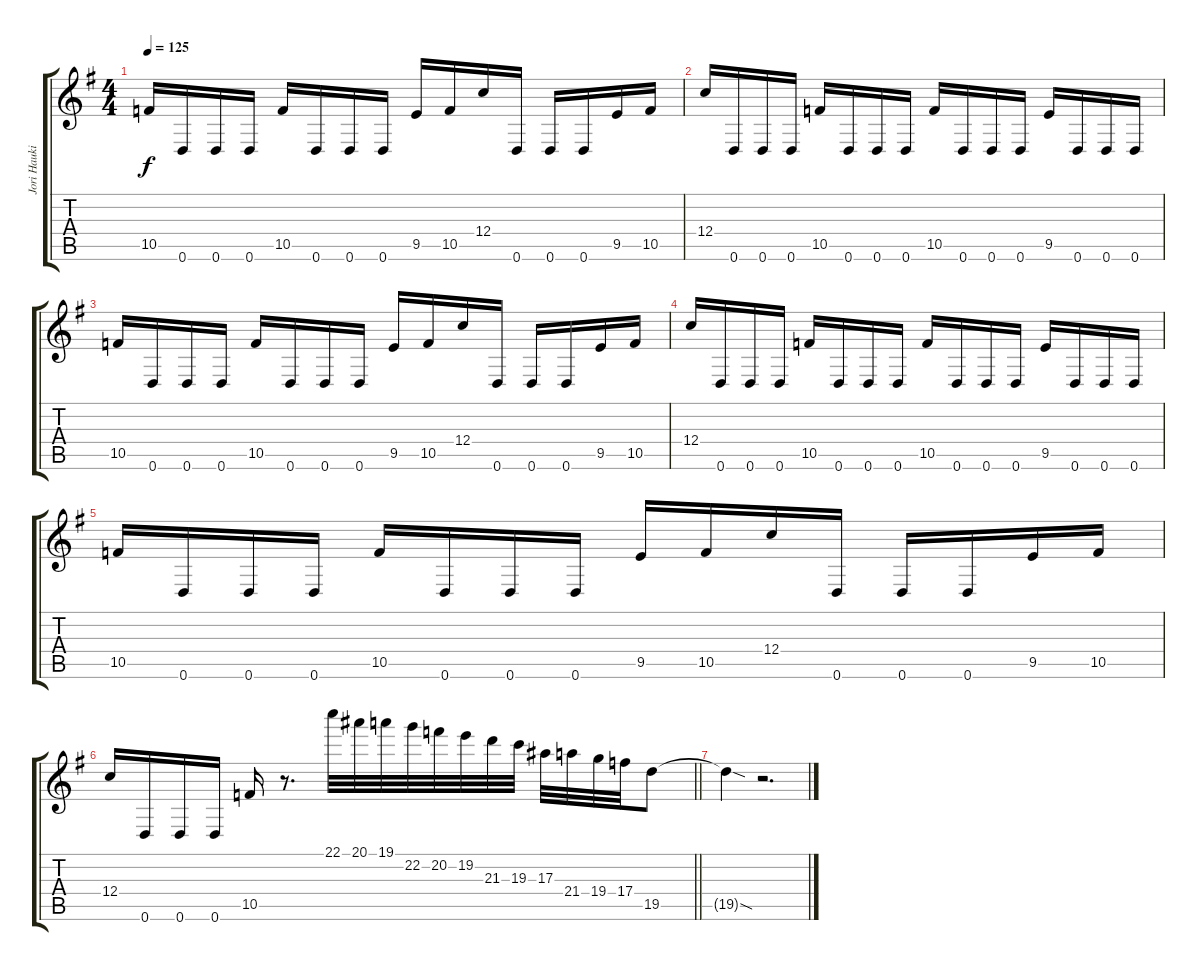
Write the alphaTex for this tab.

\track ("Jori Haukio (guitar)" "Jori Hauki") {instrument distortionguitar}
\staff {score tabs}
\tuning (D4 A3 F3 C3 G2 D2) {hide}
\ts (4 4)
\tempo 125
\clef g2
\ks g
10.5.16{dy f} 0.6.16 0.6.16 0.6.16 10.5.16 0.6.16 0.6.16 0.6.16 9.5.16 10.5.16 12.4.16 0.6.16 0.6.16 0.6.16 9.5.16 10.5.16 |
12.4.16 0.6.16 0.6.16 0.6.16 10.5.16 0.6.16 0.6.16 0.6.16 10.5.16 0.6.16 0.6.16 0.6.16 9.5.16 0.6.16 0.6.16 0.6.16 |
10.5.16 0.6.16 0.6.16 0.6.16 10.5.16 0.6.16 0.6.16 0.6.16 9.5.16 10.5.16 12.4.16 0.6.16 0.6.16 0.6.16 9.5.16 10.5.16 |
12.4.16 0.6.16 0.6.16 0.6.16 10.5.16 0.6.16 0.6.16 0.6.16 10.5.16 0.6.16 0.6.16 0.6.16 9.5.16 0.6.16 0.6.16 0.6.16 |
10.5.16 0.6.16 0.6.16 0.6.16 10.5.16 0.6.16 0.6.16 0.6.16 9.5.16 10.5.16 12.4.16 0.6.16 0.6.16 0.6.16 9.5.16 10.5.16 |
\barLineRight lightlight
12.4.16 0.6.16 0.6.16 0.6.16 10.5.16 r.8{d} 22.1.32 20.1.32 19.1.32 22.2.32 20.2.32 19.2.32 21.3.32 19.3.32 17.3.32 21.4.32 19.4.32 17.4.32 19.5.8 |
\ks eminor
19.5{sod t}.4 r.2{d}
